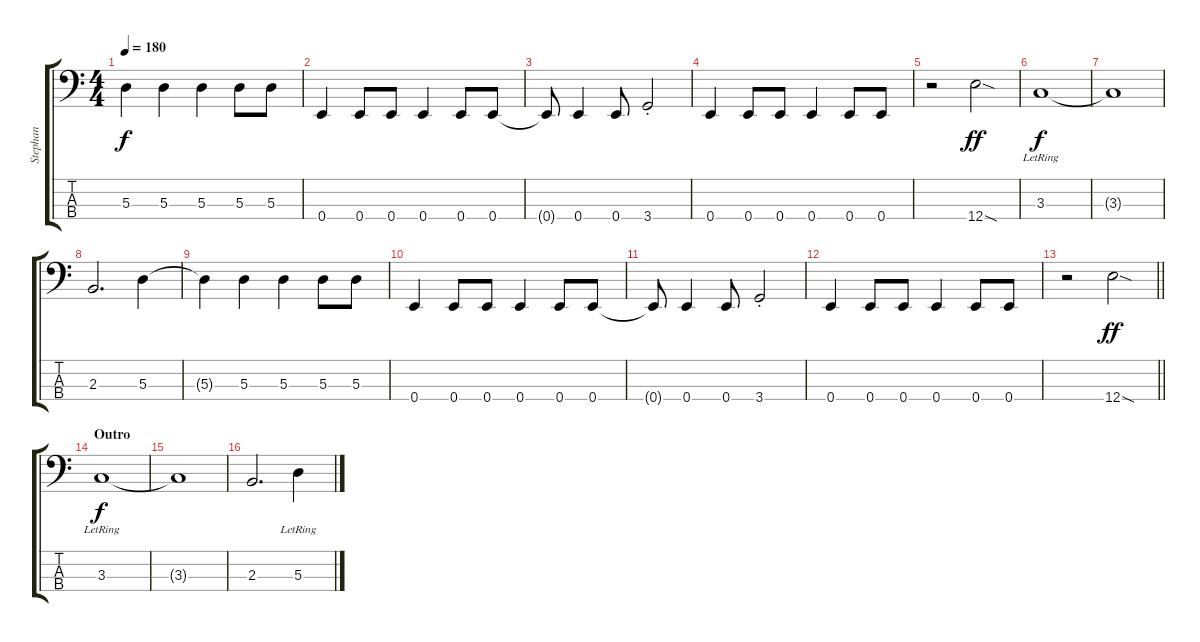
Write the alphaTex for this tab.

\track ("Stephan" "Stephan") {instrument electricbasspick}
\staff {score tabs}
\tuning (G2 D2 A1 E1) {hide}
\ts (4 4)
\tempo 180
\clef f4
\ks c
5.3{t}.4{dy f} 5.3.4 5.3.4 5.3.8 5.3.8 |
0.4.4 0.4.8 0.4.8 0.4.4 0.4.8 0.4.8 |
0.4{t}.8 0.4.4 0.4.8 3.4{st}.2 |
0.4.4 0.4.8 0.4.8 0.4.4 0.4.8 0.4.8 |
r.2 12.4{sod}.2{dy ff} |
3.3{lr}.1{dy f} |
3.3{t}.1 |
2.3.2{d} 5.3.4 |
5.3{t}.4 5.3.4 5.3.4 5.3.8 5.3.8 |
0.4.4 0.4.8 0.4.8 0.4.4 0.4.8 0.4.8 |
0.4{t}.8 0.4.4 0.4.8 3.4{st}.2 |
0.4.4 0.4.8 0.4.8 0.4.4 0.4.8 0.4.8 |
\barLineRight lightlight
r.2{volume 9} 12.4{sod}.2{dy ff} |
\section ("" "Outro")
3.3{lr}.1{dy f} |
3.3{t}.1 |
2.3.2{d} 5.3{lr}.4
